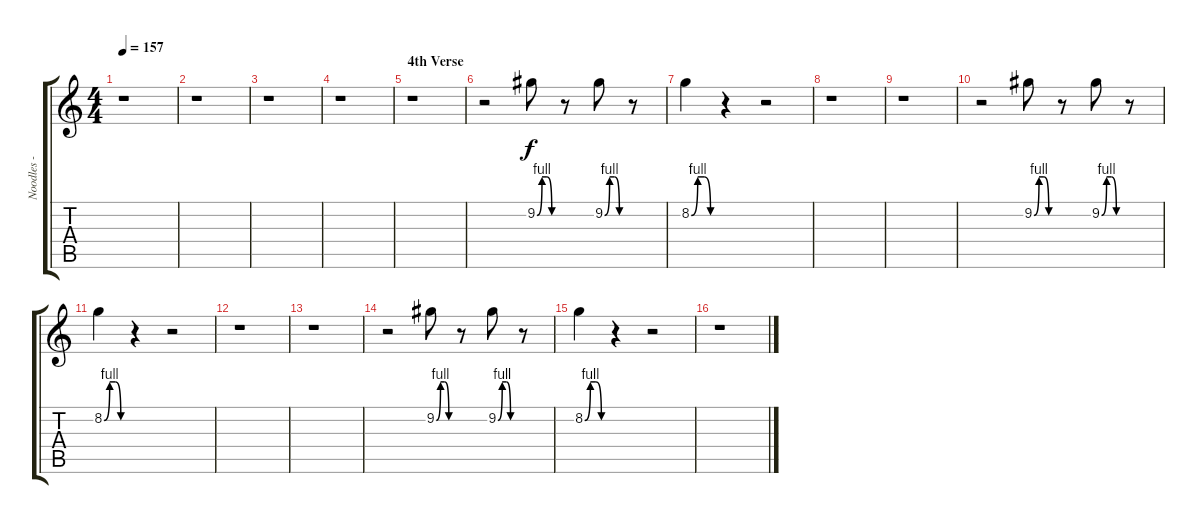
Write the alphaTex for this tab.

\track ("Noodles - Lead Guitar" "Noodles - ") {instrument overdrivenguitar}
\staff {score tabs}
\tuning (E4 B3 G3 D3 A2 E2) {hide}
\ts (4 4)
\tempo 157
\clef g2
\ks c
r.1{dy f} |
r.1 |
r.1 |
r.1 |
\section ("" "4th Verse")
r.1 |
r.2 9.2{be (custom 0 0 15 4 30 4 45 0 60 0)}.8 r.8 9.2{be (custom 0 0 15 4 30 4 45 0 60 0)}.8 r.8 |
8.2{be (custom 0 0 15 4 30 4 45 0 60 0)}.4 r.4 r.2 |
r.1 |
r.1 |
r.2 9.2{be (custom 0 0 15 4 30 4 45 0 60 0)}.8 r.8 9.2{be (custom 0 0 15 4 30 4 45 0 60 0)}.8 r.8 |
8.2{be (custom 0 0 15 4 30 4 45 0 60 0)}.4 r.4 r.2 |
r.1 |
r.1 |
r.2 9.2{be (custom 0 0 15 4 30 4 45 0 60 0)}.8 r.8 9.2{be (custom 0 0 15 4 30 4 45 0 60 0)}.8 r.8 |
8.2{be (custom 0 0 15 4 30 4 45 0 60 0)}.4 r.4 r.2 |
r.1
